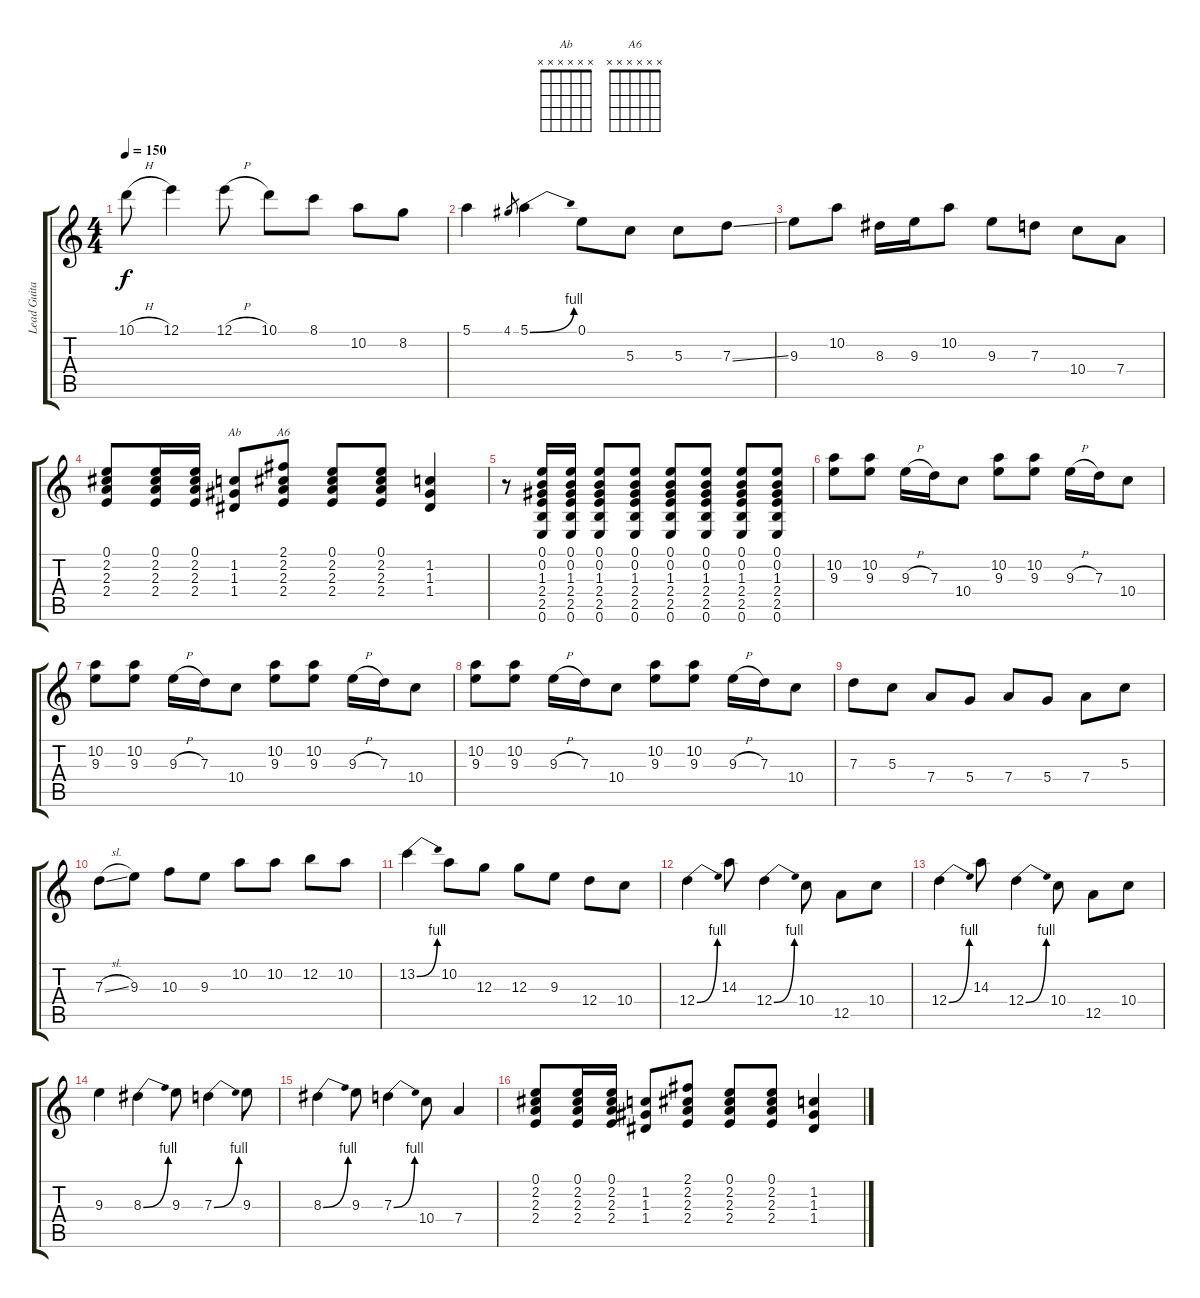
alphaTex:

\track ("Lead Guitar" "Lead Guita") {instrument overdrivenguitar}
\staff {score tabs}
\tuning (E4 B3 G3 D3 A2 E2) {hide}
\chord ("Ab" x x x x x x)
\chord ("A6" x x x x x x)
\ts (4 4)
\tempo 150
\clef g2
\ks c
10.1{h}.8{dy f} 12.1.4 12.1{h}.8 10.1.8 8.1.8 10.2.8 8.2.8 |
5.1.4 4.1.8{gr} 5.1{be (bend 0 0 60 4)}.4 0.1.8 5.3.8 5.3.8 7.3{ss}.8 |
9.3.8 10.2.8 8.3.16 9.3.16 10.2.8 9.3.8 7.3.8 10.4.8 7.4.8 |
(0.1 2.2 2.3 2.4).8 (0.1 2.2 2.3 2.4).16 (0.1 2.2 2.3 2.4).16 (1.2 1.3 1.4).8{ch "Ab"} (2.1 2.2 2.3 2.4).8{ch "A6"} (0.1 2.2 2.3 2.4).8 (0.1 2.2 2.3 2.4).8 (1.2 1.3 1.4).4 |
r.8 (0.1 0.2 1.3 2.4 2.5 0.6).16 (0.1 0.2 1.3 2.4 2.5 0.6).16 (0.1 0.2 1.3 2.4 2.5 0.6).8 (0.1 0.2 1.3 2.4 2.5 0.6).8 (0.1 0.2 1.3 2.4 2.5 0.6).8 (0.1 0.2 1.3 2.4 2.5 0.6).8 (0.1 0.2 1.3 2.4 2.5 0.6).8 (0.1 0.2 1.3 2.4 2.5 0.6).8 |
(10.2 9.3).8 (10.2 9.3).8 9.3{h}.16 7.3.16 10.4.8 (10.2 9.3).8 (10.2 9.3).8 9.3{h}.16 7.3.16 10.4.8 |
(10.2 9.3).8 (10.2 9.3).8 9.3{h}.16 7.3.16 10.4.8 (10.2 9.3).8 (10.2 9.3).8 9.3{h}.16 7.3.16 10.4.8 |
(10.2 9.3).8 (10.2 9.3).8 9.3{h}.16 7.3.16 10.4.8 (10.2 9.3).8 (10.2 9.3).8 9.3{h}.16 7.3.16 10.4.8 |
7.3.8 5.3.8 7.4.8 5.4.8 7.4.8 5.4.8 7.4.8 5.3.8 |
7.3{sl}.8 9.3.8 10.3.8 9.3.8 10.2.8 10.2.8 12.2.8 10.2.8 |
13.2{be (bend 0 0 60 4)}.4 10.2.8 12.3.8 12.3.8 9.3.8 12.4.8 10.4.8 |
12.4{be (bend 0 0 60 4)}.4 14.3.8 12.4{be (bend 0 0 60 4)}.4 10.4.8 12.5.8 10.4.8 |
12.4{be (bend 0 0 60 4)}.4 14.3.8 12.4{be (bend 0 0 60 4)}.4 10.4.8 12.5.8 10.4.8 |
9.3.4 8.3{be (bend 0 0 60 4)}.4 9.3.8 7.3{be (bend 0 0 60 4)}.4 9.3.8 |
8.3{be (bend 0 0 60 4)}.4 9.3.8 7.3{be (bend 0 0 60 4)}.4 10.4.8 7.4.4 |
(0.1 2.2 2.3 2.4).8 (0.1 2.2 2.3 2.4).16 (0.1 2.2 2.3 2.4).16 (1.2 1.3 1.4).8 (2.1 2.2 2.3 2.4).8 (0.1 2.2 2.3 2.4).8 (0.1 2.2 2.3 2.4).8 (1.2 1.3 1.4).4
